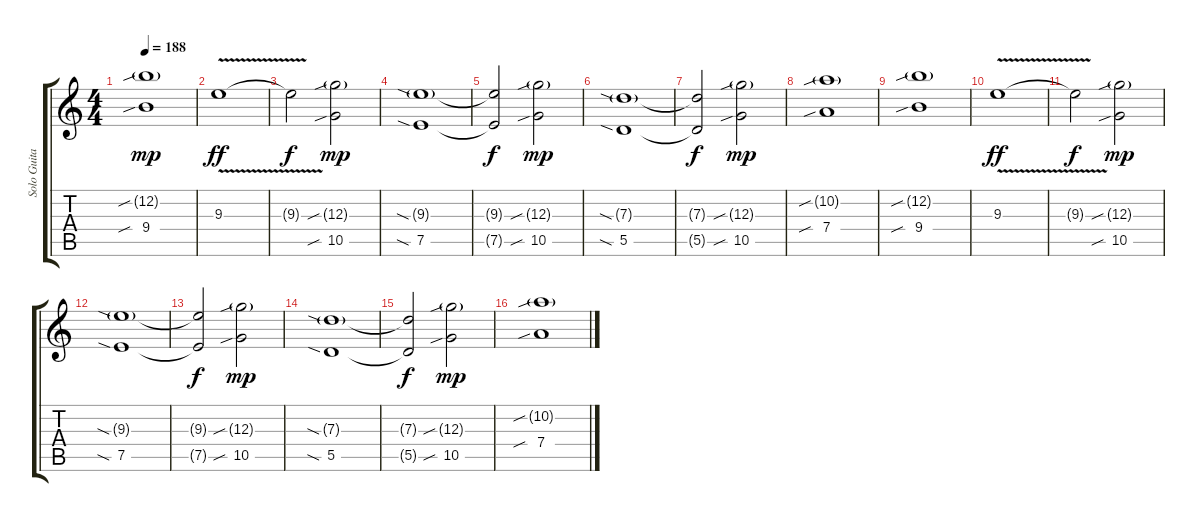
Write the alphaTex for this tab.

\track ("Solo Guitar" "Solo Guita") {instrument overdrivenguitar}
\staff {score tabs}
\tuning (E4 B3 G3 D3 A2 E2) {hide}
\ts (4 4)
\tempo 188
\clef g2
\ks c
(12.2{sib g} 9.4{sib}).1{dy mp} |
9.3{v}.1{dy ff} |
9.3{t}.2{dy f} (12.3{sib g} 10.5{sib}).2{dy mp} |
(9.3{sia g} 7.5{sia}).1 |
(9.3{t} 7.5{t}).2{dy f} (12.3{sib g} 10.5{sib}).2{dy mp} |
(7.3{sia g} 5.5{sia}).1 |
(7.3{t} 5.5{t}).2{dy f} (12.3{sib g} 10.5{sib}).2{dy mp} |
(10.2{sib g} 7.4{sib}).1 |
(12.2{sib g} 9.4{sib}).1 |
9.3{v}.1{dy ff} |
9.3{t}.2{dy f} (12.3{sib g} 10.5{sib}).2{dy mp} |
(9.3{sia g} 7.5{sia}).1 |
(9.3{t} 7.5{t}).2{dy f} (12.3{sib g} 10.5{sib}).2{dy mp} |
(7.3{sia g} 5.5{sia}).1 |
(7.3{t} 5.5{t}).2{dy f} (12.3{sib g} 10.5{sib}).2{dy mp} |
(10.2{sib g} 7.4{sib}).1
